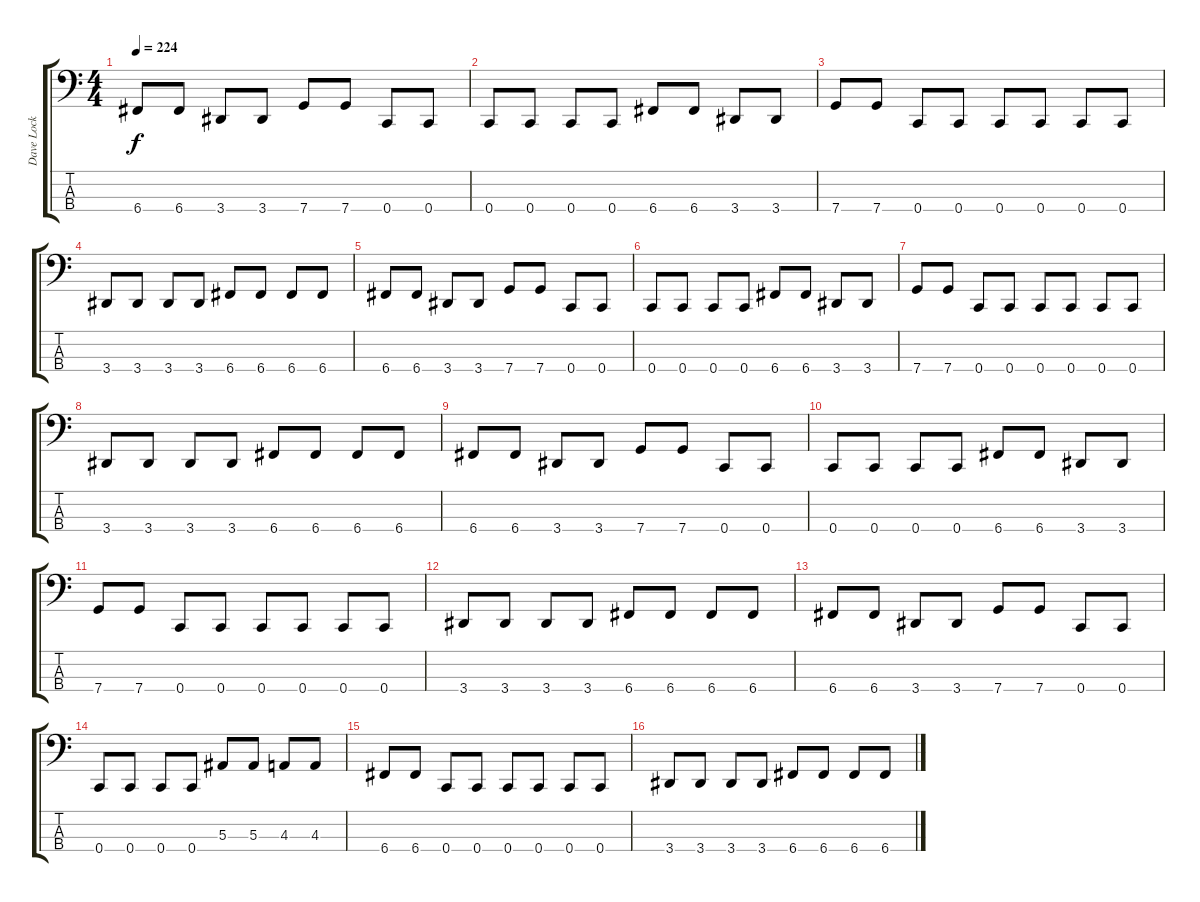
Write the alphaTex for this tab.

\track ("Dave Lock" "Dave Lock") {instrument electricbassfinger}
\staff {score tabs}
\tuning (Eb2 Bb1 F1 C1) {hide}
\ts (4 4)
\tempo 224
\clef f4
\ks c
6.4.8{dy f} 6.4.8 3.4.8 3.4.8 7.4.8 7.4.8 0.4.8 0.4.8 |
0.4.8 0.4.8 0.4.8 0.4.8 6.4.8 6.4.8 3.4.8 3.4.8 |
7.4.8 7.4.8 0.4.8 0.4.8 0.4.8 0.4.8 0.4.8 0.4.8 |
3.4.8 3.4.8 3.4.8 3.4.8 6.4.8 6.4.8 6.4.8 6.4.8 |
6.4.8 6.4.8 3.4.8 3.4.8 7.4.8 7.4.8 0.4.8 0.4.8 |
0.4.8 0.4.8 0.4.8 0.4.8 6.4.8 6.4.8 3.4.8 3.4.8 |
7.4.8 7.4.8 0.4.8 0.4.8 0.4.8 0.4.8 0.4.8 0.4.8 |
3.4.8 3.4.8 3.4.8 3.4.8 6.4.8 6.4.8 6.4.8 6.4.8 |
6.4.8 6.4.8 3.4.8 3.4.8 7.4.8 7.4.8 0.4.8 0.4.8 |
0.4.8 0.4.8 0.4.8 0.4.8 6.4.8 6.4.8 3.4.8 3.4.8 |
7.4.8 7.4.8 0.4.8 0.4.8 0.4.8 0.4.8 0.4.8 0.4.8 |
3.4.8 3.4.8 3.4.8 3.4.8 6.4.8 6.4.8 6.4.8 6.4.8 |
6.4.8 6.4.8 3.4.8 3.4.8 7.4.8 7.4.8 0.4.8 0.4.8 |
0.4.8 0.4.8 0.4.8 0.4.8 5.3.8 5.3.8 4.3.8 4.3.8 |
6.4.8 6.4.8 0.4.8 0.4.8 0.4.8 0.4.8 0.4.8 0.4.8 |
3.4.8 3.4.8 3.4.8 3.4.8 6.4.8 6.4.8 6.4.8 6.4.8
